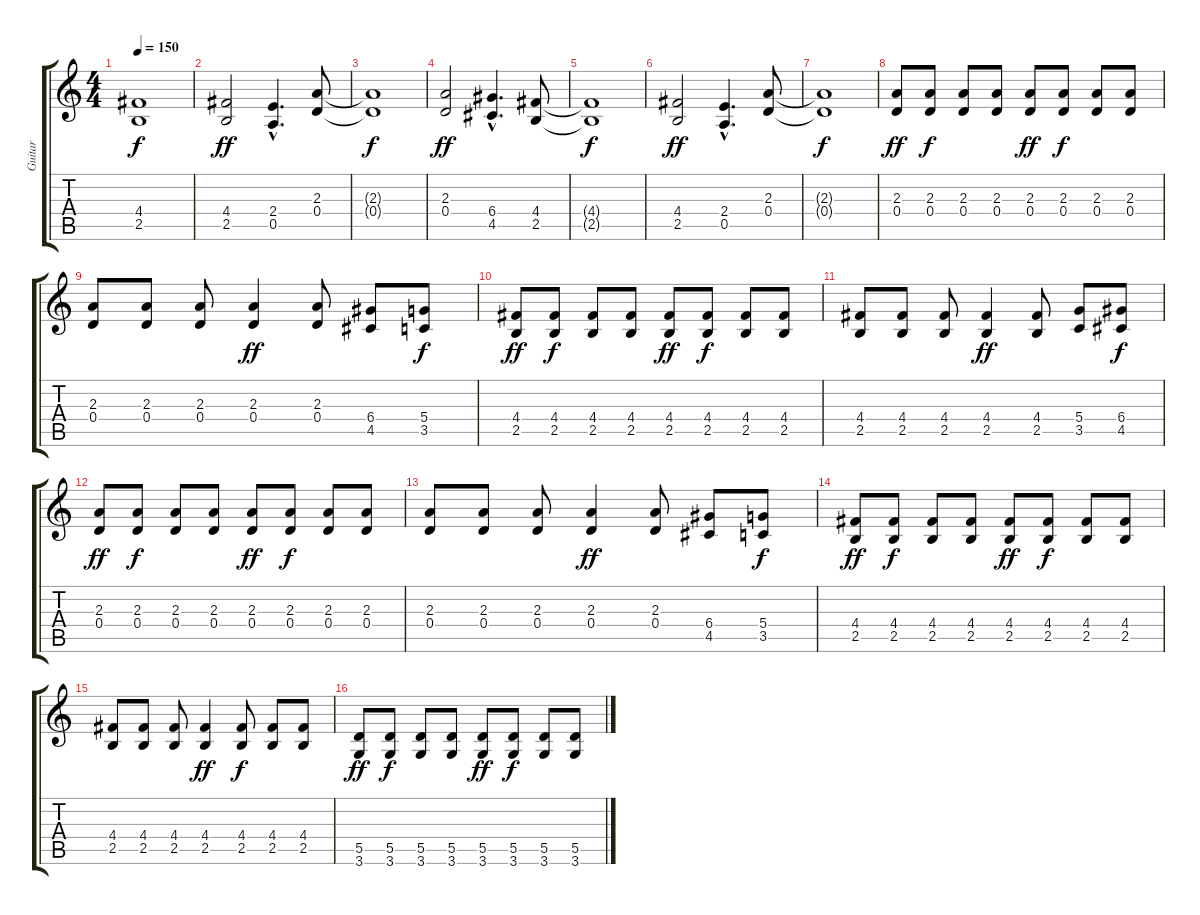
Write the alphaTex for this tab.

\track ("Guitar" "Guitar") {instrument distortionguitar}
\staff {score tabs}
\tuning (E4 B3 G3 D3 A2 E2) {hide}
\ts (4 4)
\tempo 150
\clef g2
\ks c
(4.4{t} 2.5{t}).1{dy f} |
(4.4 2.5).2{dy ff} (2.4{hac} 0.5{hac}).4{d} (2.3 0.4).8 |
(2.3{t} 0.4{t}).1{dy f} |
(2.3 0.4).2{dy ff} (6.4{hac} 4.5{hac}).4{d} (4.4 2.5).8 |
(4.4{t} 2.5{t}).1{dy f} |
(4.4 2.5).2{dy ff} (2.4{hac} 0.5{hac}).4{d} (2.3 0.4).8 |
(2.3{t} 0.4{t}).1{dy f} |
(2.3 0.4).8{dy ff} (2.3 0.4).8{dy f} (2.3 0.4).8 (2.3 0.4).8 (2.3 0.4).8{dy ff} (2.3 0.4).8{dy f} (2.3 0.4).8 (2.3 0.4).8 |
(2.3 0.4).8 (2.3 0.4).8 (2.3 0.4).8 (2.3 0.4).4{dy ff} (2.3 0.4).8 (6.4 4.5).8 (5.4 3.5).8{dy f} |
(4.4 2.5).8{dy ff} (4.4 2.5).8{dy f} (4.4 2.5).8 (4.4 2.5).8 (4.4 2.5).8{dy ff} (4.4 2.5).8{dy f} (4.4 2.5).8 (4.4 2.5).8 |
(4.4 2.5).8 (4.4 2.5).8 (4.4 2.5).8 (4.4 2.5).4{dy ff} (4.4 2.5).8 (5.4 3.5).8 (6.4 4.5).8{dy f} |
(2.3 0.4).8{dy ff} (2.3 0.4).8{dy f} (2.3 0.4).8 (2.3 0.4).8 (2.3 0.4).8{dy ff} (2.3 0.4).8{dy f} (2.3 0.4).8 (2.3 0.4).8 |
(2.3 0.4).8 (2.3 0.4).8 (2.3 0.4).8 (2.3 0.4).4{dy ff} (2.3 0.4).8 (6.4 4.5).8 (5.4 3.5).8{dy f} |
(4.4 2.5).8{dy ff} (4.4 2.5).8{dy f} (4.4 2.5).8 (4.4 2.5).8 (4.4 2.5).8{dy ff} (4.4 2.5).8{dy f} (4.4 2.5).8 (4.4 2.5).8 |
(4.4 2.5).8 (4.4 2.5).8 (4.4 2.5).8 (4.4 2.5).4{dy ff} (4.4 2.5).8{dy f} (4.4 2.5).8 (4.4 2.5).8 |
(5.5 3.6).8{dy ff} (5.5 3.6).8{dy f} (5.5 3.6).8 (5.5 3.6).8 (5.5 3.6).8{dy ff} (5.5 3.6).8{dy f} (5.5 3.6).8 (5.5 3.6).8
